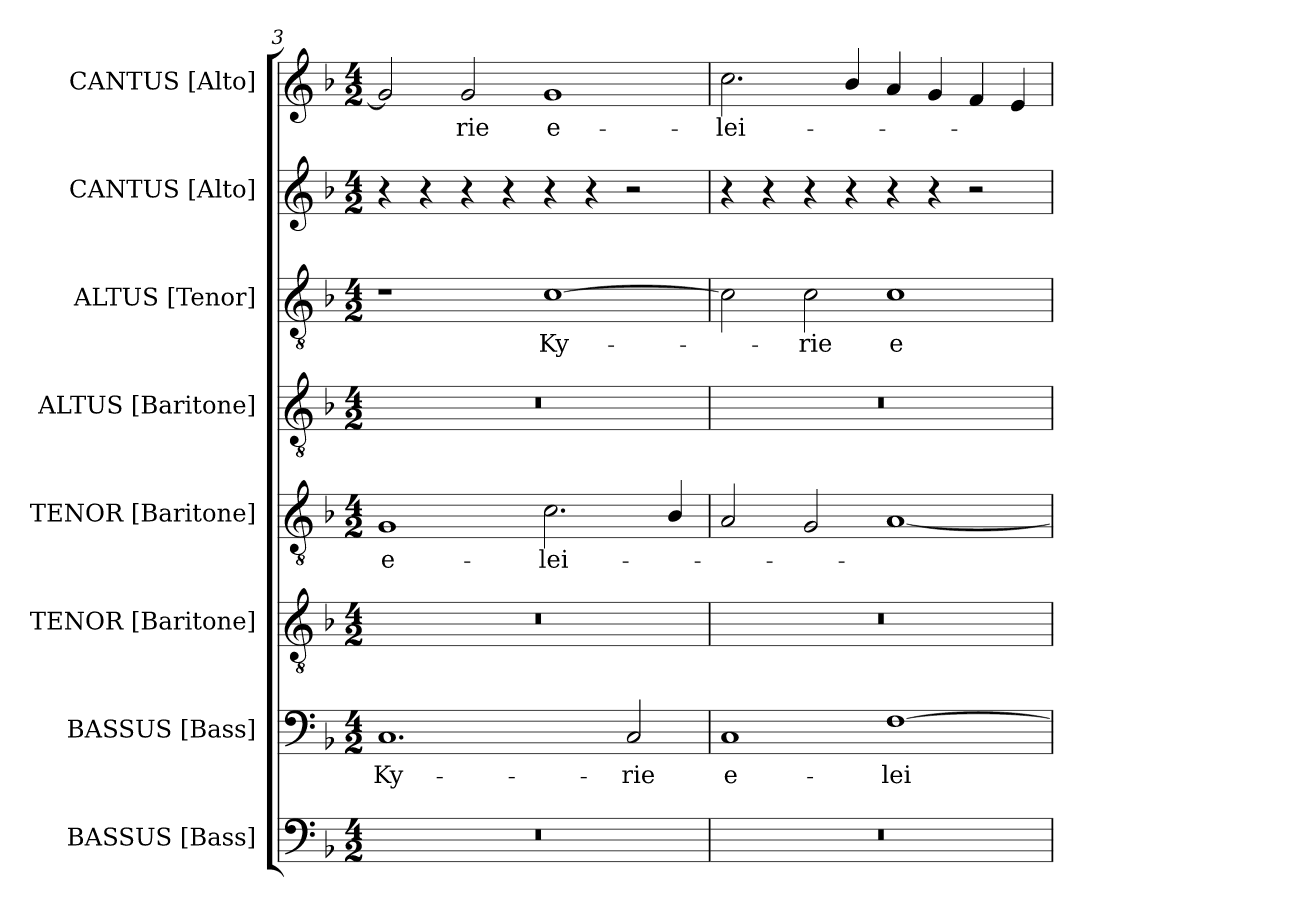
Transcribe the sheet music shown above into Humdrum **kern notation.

**kern	**kern	**text	**kern	**kern	**text	**kern	**kern	**text	**kern	**kern	**text
*part8	*part7	*part7	*part6	*part5	*part5	*part4	*part3	*part3	*part2	*part1	*part1
*staff8	*staff7	*staff7	*staff6	*staff5	*staff5	*staff4	*staff3	*staff3	*staff2	*staff1	*staff1
*I"BASSUS [Bass]	*I"BASSUS [Bass]	*	*I"TENOR [Baritone]	*I"TENOR [Baritone]	*	*I"ALTUS [Baritone]	*I"ALTUS [Tenor]	*	*I"CANTUS [Alto]	*I"CANTUS [Alto]	*
*I'B.	*I'B.	*	*I'Bar.	*I'Bar.	*	*I'Bar.	*I'T.	*	*I'A.	*I'A.	*
*clefF4	*clefF4	*	*clefGv2	*clefGv2	*	*clefGv2	*clefGv2	*	*clefG2	*clefG2	*
*	*	*	*ITrd7c12	*ITrd7c12	*	*ITrd7c12	*ITrd7c12	*	*	*	*
*k[b-]	*k[b-]	*	*k[b-]	*k[b-]	*	*k[b-]	*k[b-]	*	*k[b-]	*k[b-]	*
*F:	*F:	*	*F:	*F:	*	*F:	*F:	*	*F:	*F:	*
*M4/2	*M4/2	*	*M4/2	*M4/2	*	*M4/2	*M4/2	*	*M4/2	*M4/2	*
=3	=3	=3	=3	=3	=3	=3	=3	=3	=3	=3	=3
!LO:N:vis=1	!	!	!	!	!	!	!	!	!	!	!
!	!	!LO:LY:b:color=#000000	!LO:N:vis=1	!	!	!	!	!	!	!	!
!	!	!	!	!	!LO:LY:b:color=#000000	!LO:N:vis=1	!	!	!	!	!
0r	1.Ci	Ky-	0r	1GGi	e-	0r	1r	.	4r	2gi/]	.
.	.	.	.	.	.	.	.	.	4r	.	.
!	!	!	!	!	!	!	!	!	!	!	!LO:LY:b:color=#000000
.	.	.	.	.	.	.	.	.	4r	2gi/	-rie
.	.	.	.	.	.	.	.	.	4r	.	.
!	!	!	!	!	!LO:LY:b:color=#000000	!	!	!	!	!	!
!	!	!	!	!	!	!	!	!LO:LY:b:color=#000000	!	!	!
!	!	!	!	!	!	!	!	!	!	!	!LO:LY:b:color=#000000
.	.	.	.	2.Ci\	-lei-	.	[1Ci	Ky-	4r	1gi	e-
.	.	.	.	.	.	.	.	.	4r	.	.
!	!	!LO:LY:b:color=#000000	!	!	!	!	!	!	!	!	!
.	2Ci/	-rie	.	.	.	.	.	.	2r	.	.
.	.	.	.	4BB-i/	.	.	.	.	.	.	.
=4	=4	=4	=4	=4	=4	=4	=4	=4	=4	=4	=4
!LO:N:vis=1	!	!	!	!	!	!	!	!	!	!	!
!	!	!LO:LY:b:color=#000000	!LO:N:vis=1	!	!	!LO:N:vis=1	!	!	!	!	!
!	!	!	!	!	!	!	!	!	!	!	!LO:LY:b:color=#000000
0r	1Ci	e-	0r	2AAi/	.	0r	2Ci\]	.	4r	2.cci\	-lei-
.	.	.	.	.	.	.	.	.	4r	.	.
!	!	!	!	!	!	!	!	!LO:LY:b:color=#000000	!	!	!
.	.	.	.	2GGi/	.	.	2Ci\	-rie	4r	.	.
.	.	.	.	.	.	.	.	.	4r	4b-i/	.
!	!	!LO:LY:b:color=#000000	!	!	!	!	!	!	!	!	!
!	!	!	!	!	!	!	!	!LO:LY:b:color=#000000	!	!	!
.	[1Fi	-lei-	.	[1AAi	.	.	1Ci	e-	4r	4ai/	.
.	.	.	.	.	.	.	.	.	4r	4gi/	.
.	.	.	.	.	.	.	.	.	2r	4fi/	.
.	.	.	.	.	.	.	.	.	.	4ei/	.
=	=	=	=	=	=	=	=	=	=	=	=
*-	*-	*-	*-	*-	*-	*-	*-	*-	*-	*-	*-
